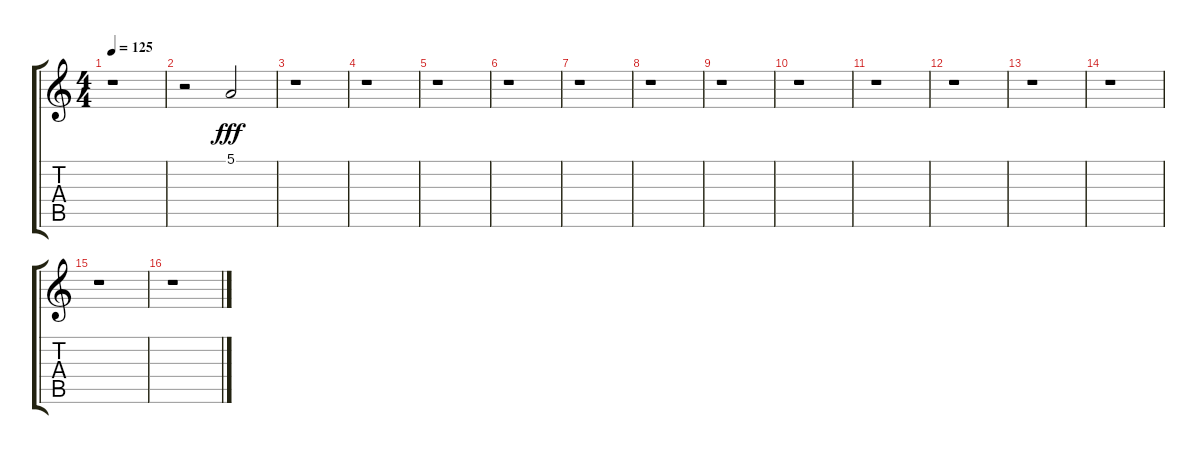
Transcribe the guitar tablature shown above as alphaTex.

\track "" {instrument reversecymbal}
\staff {score tabs}
\tuning (E4 B3 G3 D3 A2 E2) {hide}
\ts (4 4)
\tempo 125
\clef g2
\ks c
r.1{dy fff} |
r.2 5.1.2 |
r.1 |
r.1 |
r.1 |
r.1 |
r.1 |
r.1 |
r.1 |
r.1 |
r.1 |
r.1 |
r.1 |
r.1 |
r.1 |
r.1
